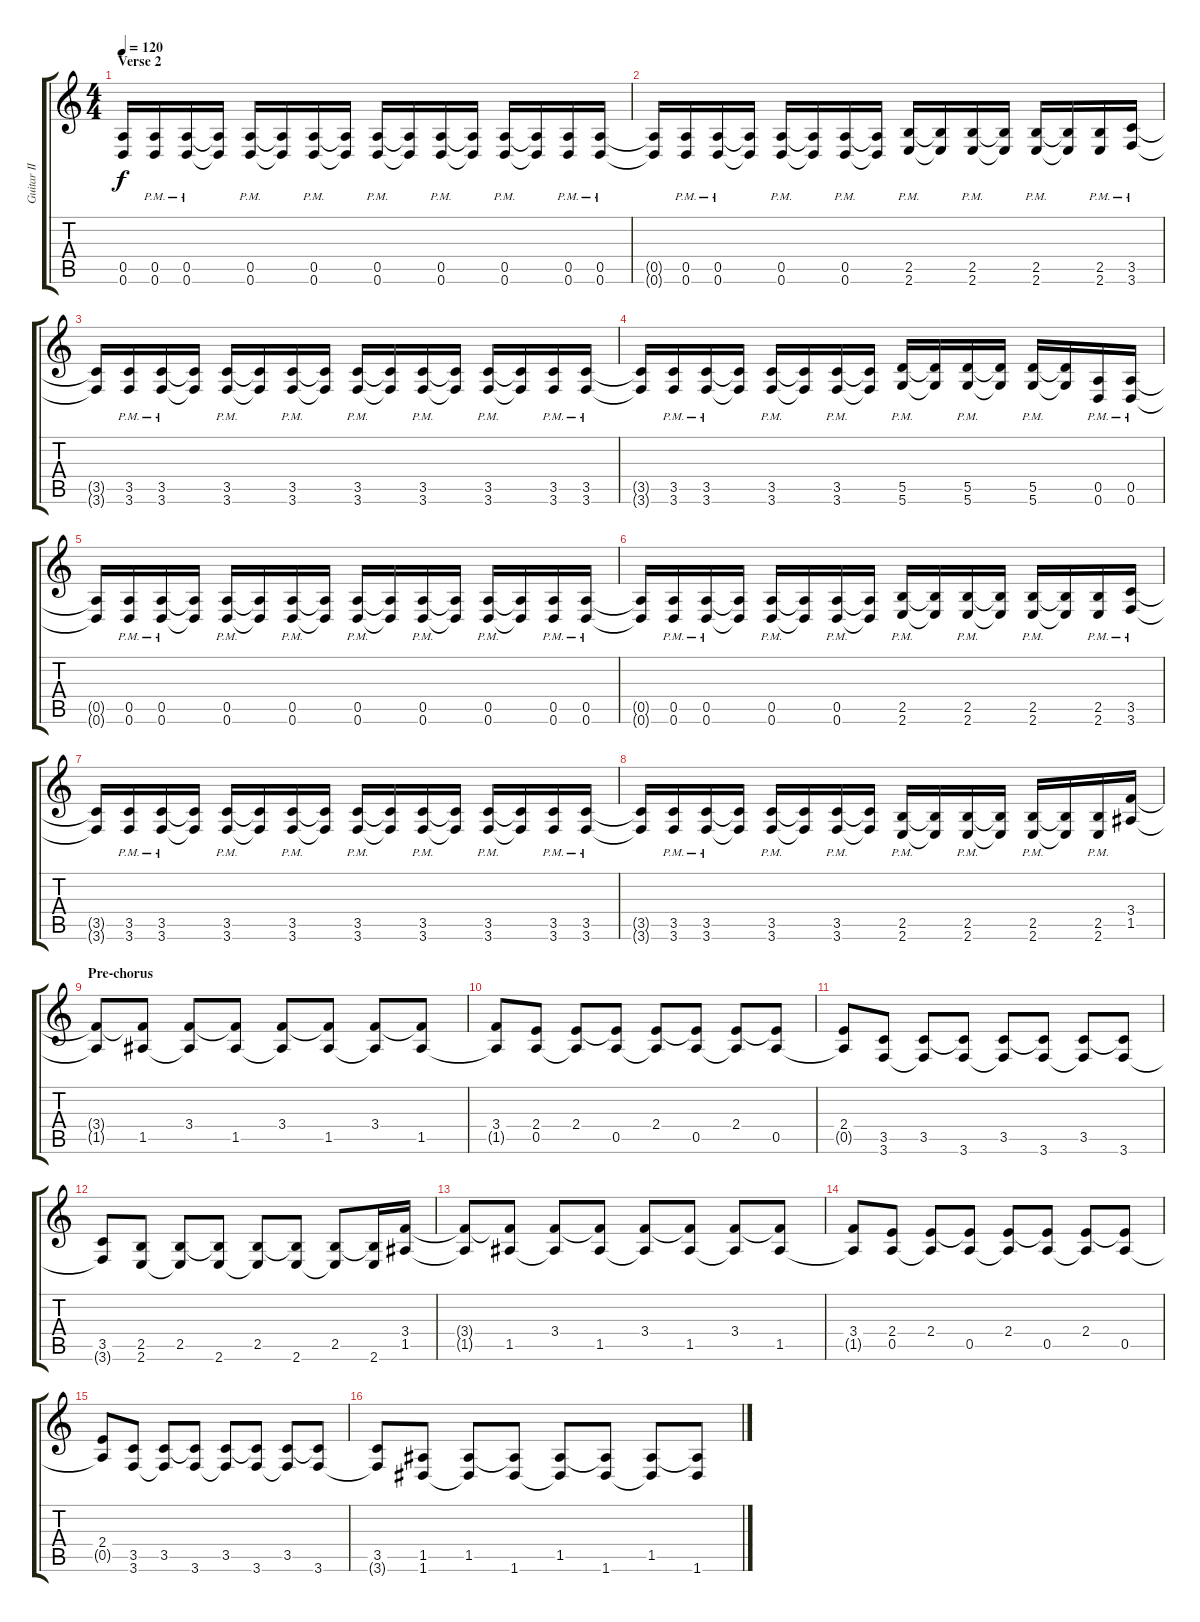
\track ("Guitar II" "Guitar II") {instrument distortionguitar}
\staff {score tabs}
\tuning (E4 B3 G3 D3 A2 D2) {hide}
\ts (4 4)
\section ("" "Verse 2")
\tempo 120
\clef g2
\ks c
(0.5{t} 0.6{t}).16{dy f} (0.5{pm} 0.6{pm}).16 (0.5{pm} 0.6{pm}).16 (0.5{t} 0.6{t}).16 (0.5{pm} 0.6{pm}).16 (0.5{t} 0.6{t}).16 (0.5{pm} 0.6{pm}).16 (0.5{t} 0.6{t}).16 (0.5{pm} 0.6{pm}).16 (0.5{t} 0.6{t}).16 (0.5{pm} 0.6{pm}).16 (0.5{t} 0.6{t}).16 (0.5{pm} 0.6{pm}).16 (0.5{t} 0.6{t}).16 (0.5{pm} 0.6{pm}).16 (0.5{pm} 0.6{pm}).16 |
(0.5{t} 0.6{t}).16 (0.5{pm} 0.6{pm}).16 (0.5{pm} 0.6{pm}).16 (0.5{t} 0.6{t}).16 (0.5{pm} 0.6{pm}).16 (0.5{t} 0.6{t}).16 (0.5{pm} 0.6{pm}).16 (0.5{t} 0.6{t}).16 (2.5{pm} 2.6{pm}).16 (2.5{t} 2.6{t}).16 (2.5{pm} 2.6{pm}).16 (2.5{t} 2.6{t}).16 (2.5{pm} 2.6{pm}).16 (2.5{t} 2.6{t}).16 (2.5{pm} 2.6{pm}).16 (3.5{pm} 3.6{pm}).16 |
(3.5{t} 3.6{t}).16 (3.5{pm} 3.6{pm}).16 (3.5{pm} 3.6{pm}).16 (3.5{t} 3.6{t}).16 (3.5{pm} 3.6{pm}).16 (3.5{t} 3.6{t}).16 (3.5{pm} 3.6{pm}).16 (3.5{t} 3.6{t}).16 (3.5{pm} 3.6{pm}).16 (3.5{t} 3.6{t}).16 (3.5{pm} 3.6{pm}).16 (3.5{t} 3.6{t}).16 (3.5{pm} 3.6{pm}).16 (3.5{t} 3.6{t}).16 (3.5{pm} 3.6{pm}).16 (3.5{pm} 3.6{pm}).16 |
(3.5{t} 3.6{t}).16 (3.5{pm} 3.6{pm}).16 (3.5{pm} 3.6{pm}).16 (3.5{t} 3.6{t}).16 (3.5{pm} 3.6{pm}).16 (3.5{t} 3.6{t}).16 (3.5{pm} 3.6{pm}).16 (3.5{t} 3.6{t}).16 (5.5{pm} 5.6{pm}).16 (5.5{t} 5.6{t}).16 (5.5{pm} 5.6{pm}).16 (5.5{t} 5.6{t}).16 (5.5{pm} 5.6{pm}).16 (5.5{t} 5.6{t}).16 (0.5{pm} 0.6{pm}).16 (0.5{pm} 0.6{pm}).16 |
(0.5{t} 0.6{t}).16 (0.5{pm} 0.6{pm}).16 (0.5{pm} 0.6{pm}).16 (0.5{t} 0.6{t}).16 (0.5{pm} 0.6{pm}).16 (0.5{t} 0.6{t}).16 (0.5{pm} 0.6{pm}).16 (0.5{t} 0.6{t}).16 (0.5{pm} 0.6{pm}).16 (0.5{t} 0.6{t}).16 (0.5{pm} 0.6{pm}).16 (0.5{t} 0.6{t}).16 (0.5{pm} 0.6{pm}).16 (0.5{t} 0.6{t}).16 (0.5{pm} 0.6{pm}).16 (0.5{pm} 0.6{pm}).16 |
(0.5{t} 0.6{t}).16 (0.5{pm} 0.6{pm}).16 (0.5{pm} 0.6{pm}).16 (0.5{t} 0.6{t}).16 (0.5{pm} 0.6{pm}).16 (0.5{t} 0.6{t}).16 (0.5{pm} 0.6{pm}).16 (0.5{t} 0.6{t}).16 (2.5{pm} 2.6{pm}).16 (2.5{t} 2.6{t}).16 (2.5{pm} 2.6{pm}).16 (2.5{t} 2.6{t}).16 (2.5{pm} 2.6{pm}).16 (2.5{t} 2.6{t}).16 (2.5{pm} 2.6{pm}).16 (3.5{pm} 3.6{pm}).16 |
(3.5{t} 3.6{t}).16 (3.5{pm} 3.6{pm}).16 (3.5{pm} 3.6{pm}).16 (3.5{t} 3.6{t}).16 (3.5{pm} 3.6{pm}).16 (3.5{t} 3.6{t}).16 (3.5{pm} 3.6{pm}).16 (3.5{t} 3.6{t}).16 (3.5{pm} 3.6{pm}).16 (3.5{t} 3.6{t}).16 (3.5{pm} 3.6{pm}).16 (3.5{t} 3.6{t}).16 (3.5{pm} 3.6{pm}).16 (3.5{t} 3.6{t}).16 (3.5{pm} 3.6{pm}).16 (3.5{pm} 3.6{pm}).16 |
(3.5{t} 3.6{t}).16 (3.5{pm} 3.6{pm}).16 (3.5{pm} 3.6{pm}).16 (3.5{t} 3.6{t}).16 (3.5{pm} 3.6{pm}).16 (3.5{t} 3.6{t}).16 (3.5{pm} 3.6{pm}).16 (3.5{t} 3.6{t}).16 (2.5{pm} 2.6{pm}).16 (2.5{t} 2.6{t}).16 (2.5{pm} 2.6{pm}).16 (2.5{t} 2.6{t}).16 (2.5{pm} 2.6{pm}).16 (2.5{t} 2.6{t}).16 (2.5{pm} 2.6{pm}).16 (3.4 1.5).16 |
\section ("" "Pre-chorus")
(3.4{t} 1.5{t}).8 (3.4{t} 1.5).8 (3.4 1.5{t}).8 (3.4{t} 1.5).8 (3.4 1.5{t}).8 (3.4{t} 1.5).8 (3.4 1.5{t}).8 (3.4{t} 1.5).8 |
(3.4 1.5{t}).8 (2.4 0.5).8 (2.4 0.5{t}).8 (2.4{t} 0.5).8 (2.4 0.5{t}).8 (2.4{t} 0.5).8 (2.4 0.5{t}).8 (2.4{t} 0.5).8 |
(2.4 0.5{t}).8 (3.5 3.6).8 (3.5 3.6{t}).8 (3.5{t} 3.6).8 (3.5 3.6{t}).8 (3.5{t} 3.6).8 (3.5 3.6{t}).8 (3.5{t} 3.6).8 |
(3.5 3.6{t}).8 (2.5 2.6).8 (2.5 2.6{t}).8 (2.5{t} 2.6).8 (2.5 2.6{t}).8 (2.5{t} 2.6).8 (2.5 2.6{t}).8 (2.5{t} 2.6).16 (3.4 1.5).16 |
(3.4{t} 1.5{t}).8 (3.4{t} 1.5).8 (3.4 1.5{t}).8 (3.4{t} 1.5).8 (3.4 1.5{t}).8 (3.4{t} 1.5).8 (3.4 1.5{t}).8 (3.4{t} 1.5).8 |
(3.4 1.5{t}).8 (2.4 0.5).8 (2.4 0.5{t}).8 (2.4{t} 0.5).8 (2.4 0.5{t}).8 (2.4{t} 0.5).8 (2.4 0.5{t}).8 (2.4{t} 0.5).8 |
(2.4 0.5{t}).8 (3.5 3.6).8 (3.5 3.6{t}).8 (3.5{t} 3.6).8 (3.5 3.6{t}).8 (3.5{t} 3.6).8 (3.5 3.6{t}).8 (3.5{t} 3.6).8 |
(3.5 3.6{t}).8 (1.5 1.6).8 (1.5 1.6{t}).8 (1.5{t} 1.6).8 (1.5 1.6{t}).8 (1.5{t} 1.6).8 (1.5 1.6{t}).8 (1.5{t} 1.6).8
